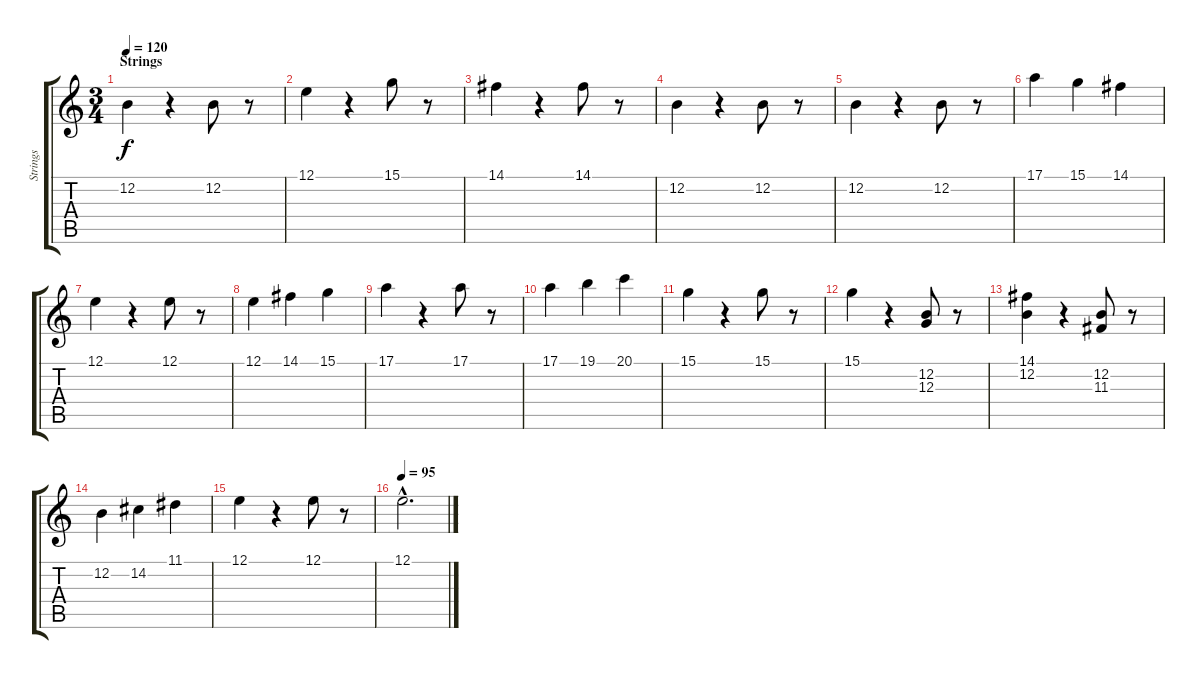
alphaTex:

\track ("Strings" "Strings") {instrument stringensemble1}
\staff {score tabs}
\tuning (E4 B3 G3 D3 A2 E2) {hide}
\ts (3 4)
\section ("" "Strings")
\tempo 120
\clef g2
\ks c
12.2.4{dy f} r.4 12.2.8 r.8 |
12.1.4 r.4 15.1.8 r.8 |
14.1.4 r.4 14.1.8 r.8 |
12.2.4 r.4 12.2.8 r.8 |
12.2.4 r.4 12.2.8 r.8 |
17.1.4 15.1.4 14.1.4 |
12.1.4 r.4 12.1.8 r.8 |
12.1.4 14.1.4 15.1.4 |
17.1.4 r.4 17.1.8 r.8 |
17.1.4 19.1.4 20.1.4 |
15.1.4 r.4 15.1.8 r.8 |
15.1.4 r.4 (12.2 12.3).8 r.8 |
(14.1 12.2).4 r.4 (12.2 11.3).8 r.8 |
12.2.4 14.2.4 11.1.4 |
12.1.4 r.4 12.1.8 r.8 |
\tempo 95
12.1{hac}.2{d volume 0}
